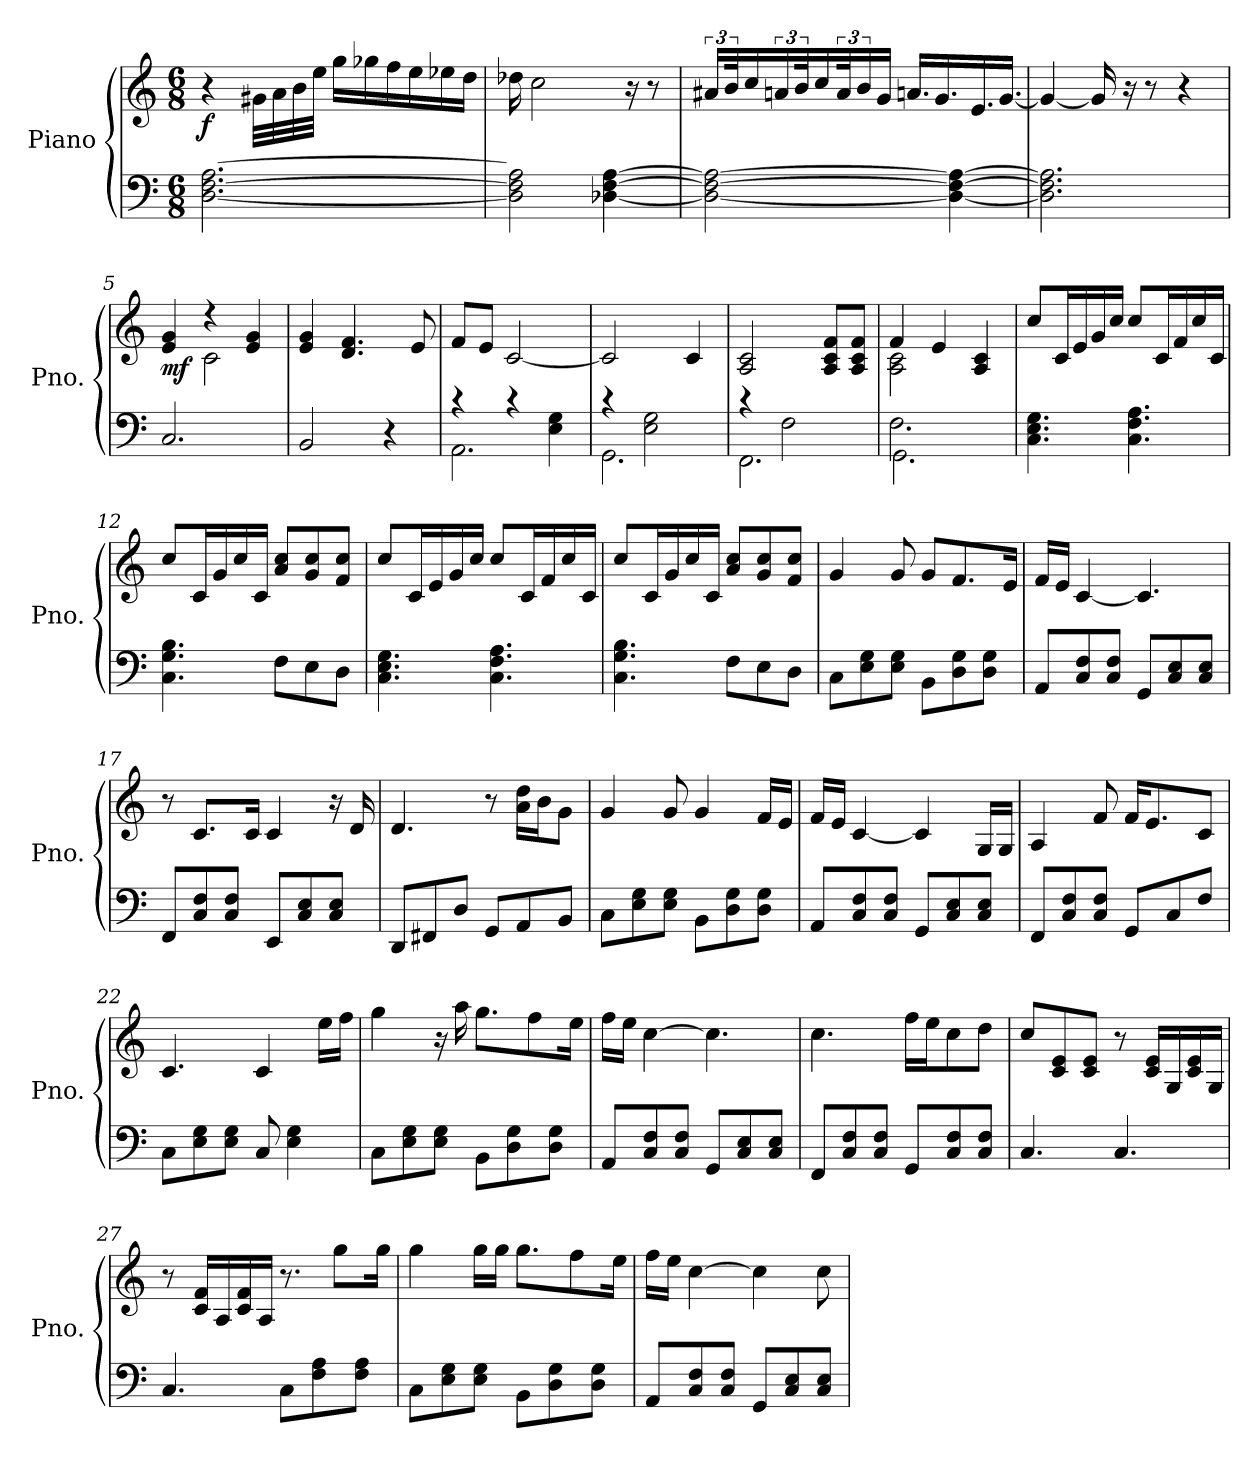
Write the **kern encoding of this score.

**kern	**kern	**dynam
*part1	*part1	*part1
*staff2	*staff1	*staff1/2
*I"Piano	*	*
*I'Pno.	*	*
*clefF4	*clefG2	*
*k[]	*k[]	*
*M6/8	*M6/8	*
*MM90	*MM90	*
=1	=1	=1
!	!	!LO:DY:b
[2.D\ [2.F\ [2.A\	4r	f
.	32g#X\LLL	.
.	32a\	.
.	32b\	.
.	32ee\JJJ	.
.	16gg\LL	.
.	16gg-X\	.
.	16ff\	.
.	16ee\	.
.	16ee-X\	.
.	16dd\JJ	.
=2	=2	=2
2D\] 2F\] 2A\]	16dd-X\	.
.	2cc\	.
[4D-X\ [4F\ [4A\	.	.
.	16r	.
.	8r	.
=3	=3	=3
2D-\_ 2F\_ 2A\_	24a#X/LL	.
.	48b/K	.
.	16cc/	.
.	24an/	.
.	48b/K	.
.	16cc/	.
.	48a/K	.
.	24b/	.
.	16g/JJ	.
.	16.an/LL	.
.	16.g/	.
4D-\_ 4F\_ 4A\_	.	.
.	16.e/	.
.	[16.g/JJ	.
=4	=4	=4
2.D-\] 2.F\] 2.A\]	4g/_	.
.	16g/]	.
.	16r	.
.	8r	.
.	4r	.
=5	=5	=5
*	*MM180	*
*	*^	*
!	!	!	!LO:DY:b
2.C/	4e/ 4g/	4ryy	mf
.	4r	2c\	.
.	4e/ 4g/	.	.
*	*v	*v	*
!!LO:LB:g=z
=6	=6	=6
2BB/	4e/ 4g/	.
.	4.d/ 4.f/	.
4r	.	.
.	8e/	.
=7	=7	=7
*^	*	*
2.AA\	4rc	8f/L	.
.	.	8e/J	.
.	4rc	[2c/	.
.	4E\ 4G\	.	.
=8	=8	=8	=8
2.GG\	4rc	2c/]	.
.	2E\ 2G\	.	.
.	.	4c/	.
=9	=9	=9	=9
2.FF\	4rc	2A/ 2c/	.
.	2F\	.	.
.	.	8A/ 8c/ 8f/L	.
.	.	8A/ 8c/ 8f/J	.
=10	=10	=10	=10
*	*	*^	*
2.F\	2.GG\	4f/	2A\ 2c\	.
.	.	4e/	.	.
.	.	4A/ 4c/	4ryy	.
*v	*v	*	*	*
*	*v	*v	*
=11	=11	=11
*	*MM90	*
4.C\ 4.E\ 4.G\	8cc/L	.
.	16c/L	.
.	16e/	.
.	16g/	.
.	16cc/JJ	.
4.C\ 4.F\ 4.A\	8cc/L	.
.	16c/L	.
.	16f/	.
.	16cc/	.
.	16c/JJ	.
=12	=12	=12
4.C\ 4.G\ 4.B\	8cc/L	.
.	16c/L	.
.	16g/	.
.	16cc/	.
.	16c/JJ	.
8F\L	8a/ 8cc/L	.
8E\	8g/ 8cc/	.
8D\J	8f/ 8cc/J	.
!!LO:LB:g=z
=13	=13	=13
4.C\ 4.E\ 4.G\	8cc/L	.
.	16c/L	.
.	16e/	.
.	16g/	.
.	16cc/JJ	.
4.C\ 4.F\ 4.A\	8cc/L	.
.	16c/L	.
.	16f/	.
.	16cc/	.
.	16c/JJ	.
=14	=14	=14
4.C\ 4.G\ 4.B\	8cc/L	.
.	16c/L	.
.	16g/	.
.	16cc/	.
.	16c/JJ	.
8F\L	8a/ 8cc/L	.
8E\	8g/ 8cc/	.
8D\J	8f/ 8cc/J	.
=15	=15	=15
8C\L	4g/	.
8E\ 8G\	.	.
8E\ 8G\J	8g/	.
8BB\L	8g/L	.
8D\ 8G\	8.f/	.
8D\ 8G\J	.	.
.	16e/Jk	.
=16	=16	=16
8AA/L	16f/LL	.
.	16e/JJ	.
8C/ 8F/	[4c/	.
8C/ 8F/J	.	.
8GG/L	4.c/]	.
8C/ 8E/	.	.
8C/ 8E/J	.	.
=17	=17	=17
8FF/L	8r	.
8C/ 8F/	8.c/L	.
8C/ 8F/J	.	.
.	16c/Jk	.
8EE/L	4c/	.
8C/ 8E/	.	.
8C/ 8E/J	16r	.
.	16d/	.
!!LO:LB:g=z
=18	=18	=18
8DD/L	4.d/	.
8FF#X/	.	.
8D/J	.	.
8GG/L	8r	.
8AA/	16a\ 16dd\LL	.
.	16b\J	.
8BB/J	8g\J	.
=19	=19	=19
8C\L	4g/	.
8E\ 8G\	.	.
8E\ 8G\J	8g/	.
8BB\L	4g/	.
8D\ 8G\	.	.
8D\ 8G\J	16f/LL	.
.	16e/JJ	.
=20	=20	=20
8AA/L	16f/LL	.
.	16e/JJ	.
8C/ 8F/	[4c/	.
8C/ 8F/J	.	.
8GG/L	4c/]	.
8C/ 8E/	.	.
8C/ 8E/J	16G/LL	.
.	16G/JJ	.
=21	=21	=21
8FF/L	4A/	.
8C/ 8F/	.	.
8C/ 8F/J	8f/	.
8GG/L	16f/KL	.
.	8.e/	.
8C/	.	.
8F/J	8c/J	.
=22	=22	=22
8C\L	4.c/	.
8E\ 8G\	.	.
8E\ 8G\J	.	.
8C/	4c/	.
4E\ 4G\	.	.
.	16ee\LL	.
.	16ff\JJ	.
!!LO:LB:g=z
=23	=23	=23
8C\L	4gg\	.
8E\ 8G\	.	.
8E\ 8G\J	16r	.
.	16aa\	.
8BB\L	8.gg\L	.
8D\ 8G\	.	.
.	8ff\	.
8D\ 8G\J	.	.
.	16ee\Jk	.
=24	=24	=24
8AA/L	16ff\LL	.
.	16ee\JJ	.
8C/ 8F/	[4cc\	.
8C/ 8F/J	.	.
8GG/L	4.cc\]	.
8C/ 8E/	.	.
8C/ 8E/J	.	.
=25	=25	=25
8FF/L	4.cc\	.
8C/ 8F/	.	.
8C/ 8F/J	.	.
8GG/L	16ff\LL	.
.	16ee\J	.
8C/ 8F/	8cc\	.
8C/ 8F/J	8dd\J	.
=26	=26	=26
4.C/	8cc/L	.
.	8c/ 8e/	.
.	8c/ 8e/J	.
4.C/	8r	.
.	16c/ 16e/LL	.
.	16G/	.
.	16c/ 16e/	.
.	16G/JJ	.
=27	=27	=27
4.C/	8r	.
.	16c/ 16f/LL	.
.	16A/	.
.	16c/ 16f/	.
.	16A/JJ	.
8C\L	8.r	.
8F\ 8A\	.	.
.	8gg\L	.
8F\ 8A\J	.	.
.	16gg\Jk	.
!!LO:PB:g=z
=28	=28	=28
8C\L	4gg\	.
8E\ 8G\	.	.
8E\ 8G\J	16gg\LL	.
.	16gg\JJ	.
8BB\L	8.gg\L	.
8D\ 8G\	.	.
.	8ff\	.
8D\ 8G\J	.	.
.	16ee\Jk	.
=29	=29	=29
8AA/L	16ff\LL	.
.	16ee\JJ	.
8C/ 8F/	[4cc\	.
8C/ 8F/J	.	.
8GG/L	4cc\]	.
8C/ 8E/	.	.
8C/ 8E/J	8cc\	.
=	=	=
*-	*-	*-
